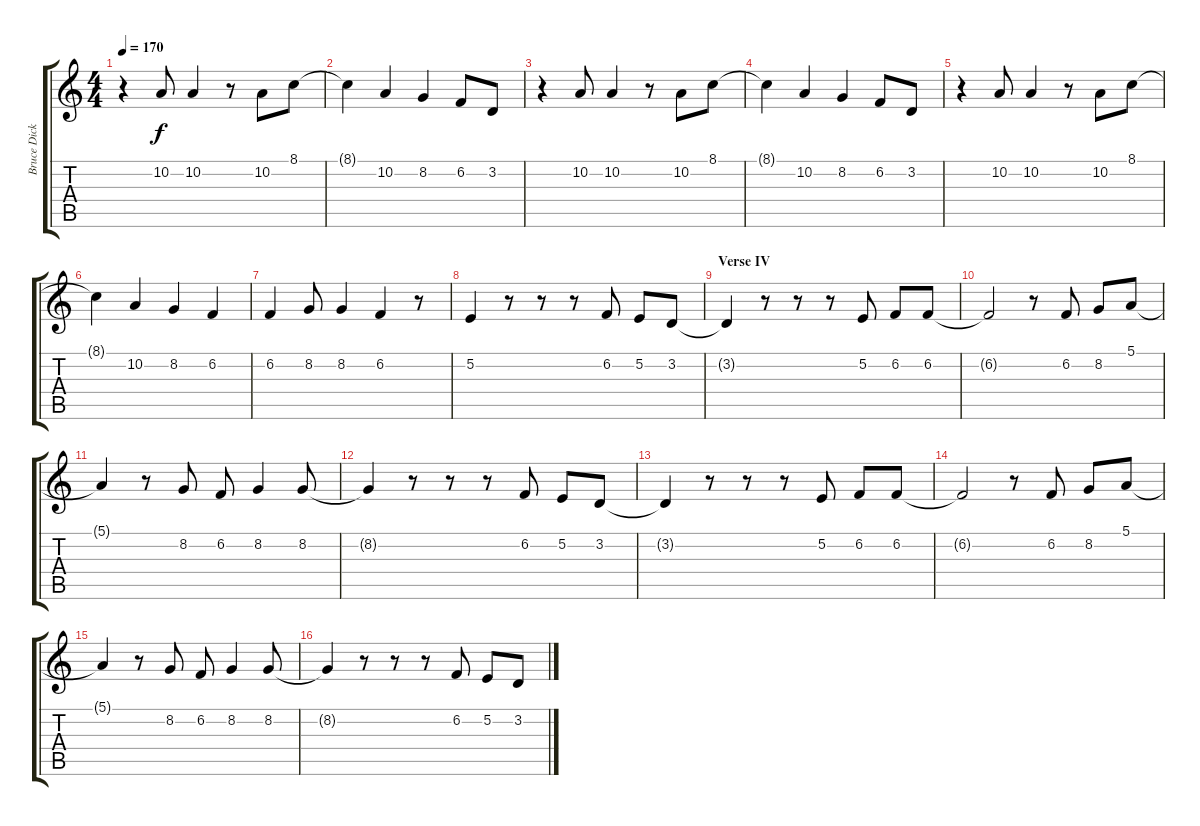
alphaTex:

\track ("Bruce Dickinson" "Bruce Dick") {instrument choiraahs}
\staff {score tabs}
\tuning (E4 B3 G3 D3 A2 E2) {hide}
\ts (4 4)
\tempo 170
\clef g2
\ks c
r.4{dy f} 10.2.8 10.2.4 r.8 10.2.8 8.1.8 |
8.1{t}.4 10.2.4 8.2.4 6.2.8 3.2.8 |
r.4 10.2.8 10.2.4 r.8 10.2.8 8.1.8 |
8.1{t}.4 10.2.4 8.2.4 6.2.8 3.2.8 |
r.4 10.2.8 10.2.4 r.8 10.2.8 8.1.8 |
8.1{t}.4 10.2.4 8.2.4 6.2.4 |
6.2.4 8.2.8 8.2.4 6.2.4 r.8 |
5.2.4 r.8 r.8 r.8 6.2.8 5.2.8 3.2.8 |
\section ("" "Verse IV")
3.2{t}.4 r.8 r.8 r.8 5.2.8 6.2.8 6.2.8 |
6.2{t}.2 r.8 6.2.8 8.2.8 5.1.8 |
5.1{t}.4 r.8 8.2.8 6.2.8 8.2.4 8.2.8 |
8.2{t}.4 r.8 r.8 r.8 6.2.8 5.2.8 3.2.8 |
3.2{t}.4 r.8 r.8 r.8 5.2.8 6.2.8 6.2.8 |
6.2{t}.2 r.8 6.2.8 8.2.8 5.1.8 |
5.1{t}.4 r.8 8.2.8 6.2.8 8.2.4 8.2.8 |
8.2{t}.4 r.8 r.8 r.8 6.2.8 5.2.8 3.2.8
